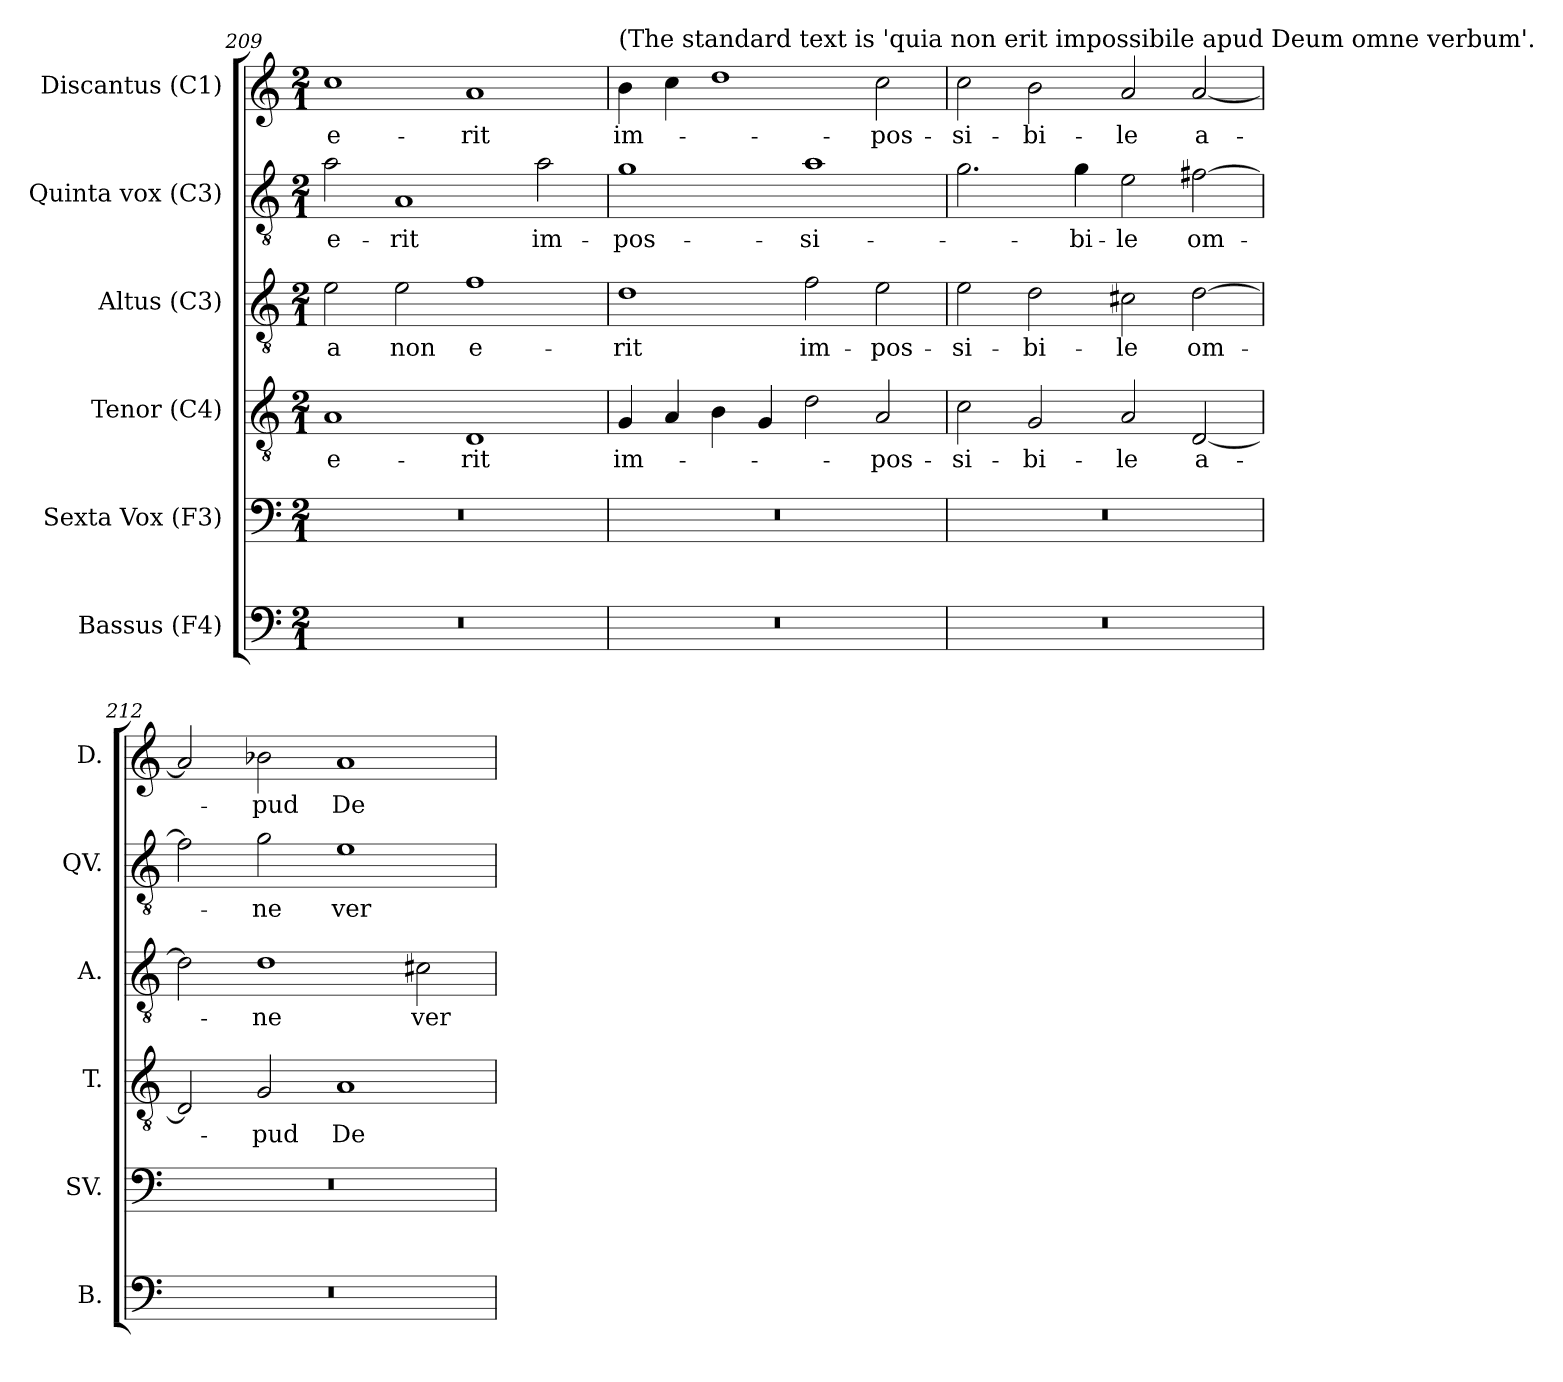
**kern	**kern	**kern	**text	**kern	**text	**kern	**text	**kern	**text
*part6	*part5	*part4	*part4	*part3	*part3	*part2	*part2	*part1	*part1
*staff6	*staff5	*staff4	*staff4	*staff3	*staff3	*staff2	*staff2	*staff1	*staff1
*I"Bassus (F4)	*I"Sexta Vox (F3)	*I"Tenor (C4)	*	*I"Altus (C3)	*	*I"Quinta vox (C3)	*	*I"Discantus (C1)	*
*I'B.	*I'SV.	*I'T.	*	*I'A.	*	*I'QV.	*	*I'D.	*
*clefF4	*clefF4	*clefGv2	*	*clefGv2	*	*clefGv2	*	*clefG2	*
*	*	*	*	*ITrd7c12	*	*ITrd7c12	*	*	*
*k[]	*k[]	*k[]	*	*k[]	*	*k[]	*	*k[]	*
*C:	*C:	*C:	*	*C:	*	*C:	*	*C:	*
*M2/1	*M2/1	*M2/1	*	*M2/1	*	*M2/1	*	*M2/1	*
=209	=209	=209	=209	=209	=209	=209	=209	=209	=209
!LO:N:vis=1	!LO:N:vis=1	!	!	!	!	!	!	!	!
!	!	!	!LO:LY:b:color=#000000	!	!	!	!	!	!
!	!	!	!	!	!LO:LY:b:color=#000000	!	!	!	!
!	!	!	!	!	!	!	!LO:LY:b:color=#000000	!	!
!	!	!	!	!	!	!	!	!	!LO:LY:b:color=#000000
0r	0r	1Ai	e-	2Ei\	-a	2Ai\	e-	1cci	e-
!	!	!	!	!	!LO:LY:b:color=#000000	!	!	!	!
!	!	!	!	!	!	!	!LO:LY:b:color=#000000	!	!
.	.	.	.	2Ei\	non	1AAi	-rit	.	.
!	!	!	!LO:LY:b:color=#000000	!	!	!	!	!	!
!	!	!	!	!	!LO:LY:b:color=#000000	!	!	!	!
!	!	!	!	!	!	!	!	!	!LO:LY:b:color=#000000
.	.	1Di	-rit	1Fi	e-	.	.	1ai	-rit
!	!	!	!	!	!	!	!LO:LY:b:color=#000000	!	!
.	.	.	.	.	.	2Ai\	im-	.	.
!!LO:LB:g=z
=210	=210	=210	=210	=210	=210	=210	=210	=210	=210
!LO:N:vis=1	!LO:N:vis=1	!	!	!	!	!	!	!	!
!	!	!	!LO:LY:b:color=#000000	!	!	!	!	!	!
!	!	!	!	!	!LO:LY:b:color=#000000	!	!	!	!
!	!	!	!	!	!	!	!LO:LY:b:color=#000000	!	!
!	!	!	!	!	!	!	!	!LO:TX:a:t=(The standard text is 'quia non erit impossibile apud Deum omne verbum'.	!
!	!	!	!	!	!	!	!	!	!LO:LY:b:color=#000000
0r	0r	4Gi/	im-	1Di	-rit	1Gi	-pos-	4bi\	im-
.	.	4Ai/	.	.	.	.	.	4cci\	.
.	.	4Bi\	.	.	.	.	.	1ddi	.
.	.	4Gi/	.	.	.	.	.	.	.
!	!	!	!	!	!LO:LY:b:color=#000000	!	!	!	!
!	!	!	!	!	!	!	!LO:LY:b:color=#000000	!	!
.	.	2di\	.	2Fi\	im-	1Ai	-si-	.	.
!	!	!	!LO:LY:b:color=#000000	!	!	!	!	!	!
!	!	!	!	!	!LO:LY:b:color=#000000	!	!	!	!
!	!	!	!	!	!	!	!	!	!LO:LY:b:color=#000000
.	.	2Ai/	-pos-	2Ei\	-pos-	.	.	2cci\	-pos-
=211	=211	=211	=211	=211	=211	=211	=211	=211	=211
!LO:N:vis=1	!LO:N:vis=1	!	!	!	!	!	!	!	!
!	!	!	!LO:LY:b:color=#000000	!	!	!	!	!	!
!	!	!	!	!	!LO:LY:b:color=#000000	!	!	!	!
!	!	!	!	!	!	!	!	!	!LO:LY:b:color=#000000
0r	0r	2ci\	-si-	2Ei\	-si-	2.Gi\	.	2cci\	-si-
!	!	!	!LO:LY:b:color=#000000	!	!	!	!	!	!
!	!	!	!	!	!LO:LY:b:color=#000000	!	!	!	!
!	!	!	!	!	!	!	!	!	!LO:LY:b:color=#000000
.	.	2Gi/	-bi-	2Di\	-bi-	.	.	2bi\	-bi-
!	!	!	!	!	!	!	!LO:LY:b:color=#000000	!	!
.	.	.	.	.	.	4Gi\	-bi-	.	.
!	!	!	!LO:LY:b:color=#000000	!	!	!	!	!	!
!	!	!	!	!	!LO:LY:b:color=#000000	!	!	!	!
!	!	!	!	!	!	!	!LO:LY:b:color=#000000	!	!
!	!	!	!	!	!	!	!	!	!LO:LY:b:color=#000000
.	.	2Ai/	-le	2C#Xi\	-le	2Ei\	-le	2ai/	-le
!	!	!	!LO:LY:b:color=#000000	!	!	!	!	!	!
!	!	!	!	!	!LO:LY:b:color=#000000	!	!	!	!
!	!	!	!	!	!	!	!LO:LY:b:color=#000000	!	!
!	!	!	!	!	!	!	!	!	!LO:LY:b:color=#000000
.	.	[2Di/	a-	[2Di\	om-	[2F#Xi\	om-	[2ai/	a-
=212	=212	=212	=212	=212	=212	=212	=212	=212	=212
!LO:N:vis=1	!LO:N:vis=1	!	!	!	!	!	!	!	!
0r	0r	2Di/]	.	2Di\]	.	2F#i\]	.	2ai/]	.
!	!	!	!LO:LY:b:color=#000000	!	!	!	!	!	!
!	!	!	!	!	!LO:LY:b:color=#000000	!	!	!	!
!	!	!	!	!	!	!	!LO:LY:b:color=#000000	!	!
!	!	!	!	!	!	!	!	!	!LO:LY:b:color=#000000
.	.	2Gi/	-pud	1Di	-ne	2Gi\	-ne	2b-Xi\	-pud
!	!	!	!LO:LY:b:color=#000000	!	!	!	!	!	!
!	!	!	!	!	!	!	!LO:LY:b:color=#000000	!	!
!	!	!	!	!	!	!	!	!	!LO:LY:b:color=#000000
.	.	1Ai	De-	.	.	1Ei	ver-	1ai	De-
!	!	!	!	!	!LO:LY:b:color=#000000	!	!	!	!
.	.	.	.	2C#Xi\	ver-	.	.	.	.
=	=	=	=	=	=	=	=	=	=
*-	*-	*-	*-	*-	*-	*-	*-	*-	*-
